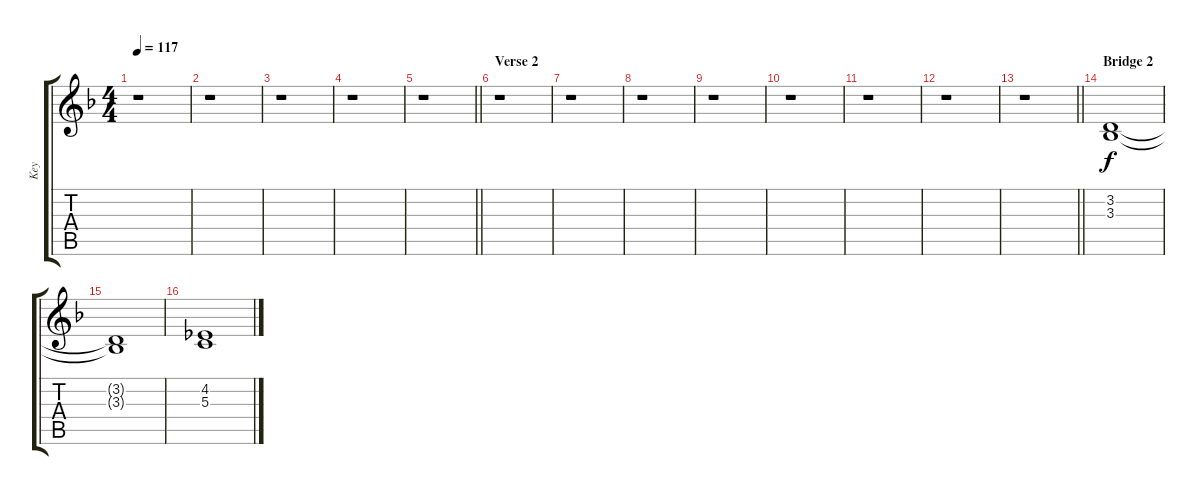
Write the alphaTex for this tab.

\track ("Key" "Key") {instrument stringensemble1}
\staff {score tabs}
\tuning (E4 B3 G3 D3 A2 E2) {hide}
\ts (4 4)
\tempo 117
\clef g2
\ks f
r.1{dy f} |
r.1 |
r.1 |
r.1 |
\barLineRight lightlight
r.1 |
\section ("" "Verse 2")
r.1 |
r.1 |
r.1 |
r.1 |
r.1 |
r.1 |
r.1 |
\barLineRight lightlight
r.1 |
\section ("" "Bridge 2")
(3.2 3.3).1 |
(3.2{t} 3.3{t}).1 |
(4.2 5.3).1
